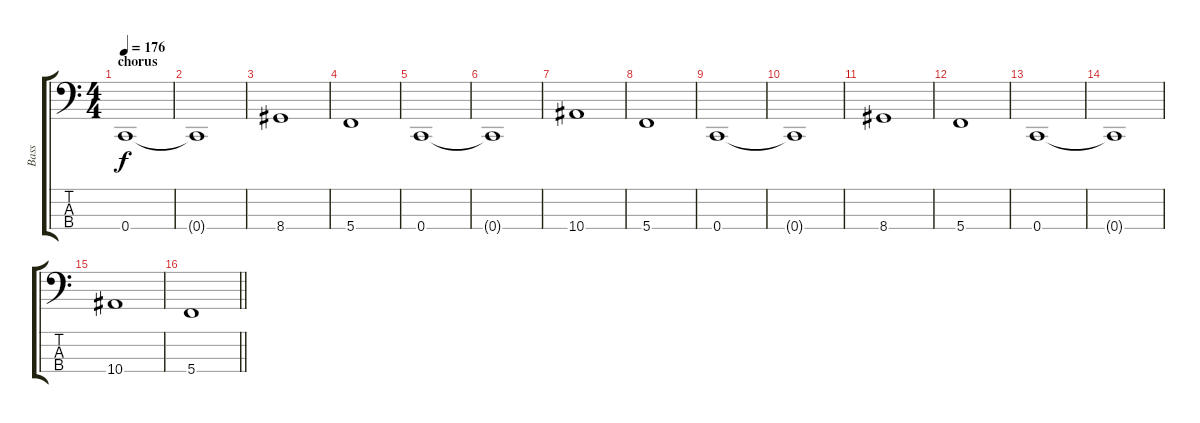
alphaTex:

\track ("Bass" "Bass") {instrument electricbasspick}
\staff {score tabs}
\tuning (F2 C2 G1 C1) {hide}
\ts (4 4)
\section ("" "chorus")
\tempo 176
\clef f4
\ks c
0.4.1{dy f volume 16} |
0.4{t}.1 |
8.4.1 |
5.4.1 |
0.4.1 |
0.4{t}.1 |
10.4.1 |
5.4.1 |
0.4.1 |
0.4{t}.1 |
8.4.1 |
5.4.1 |
0.4.1 |
0.4{t}.1 |
10.4.1 |
\barLineRight lightlight
5.4.1
